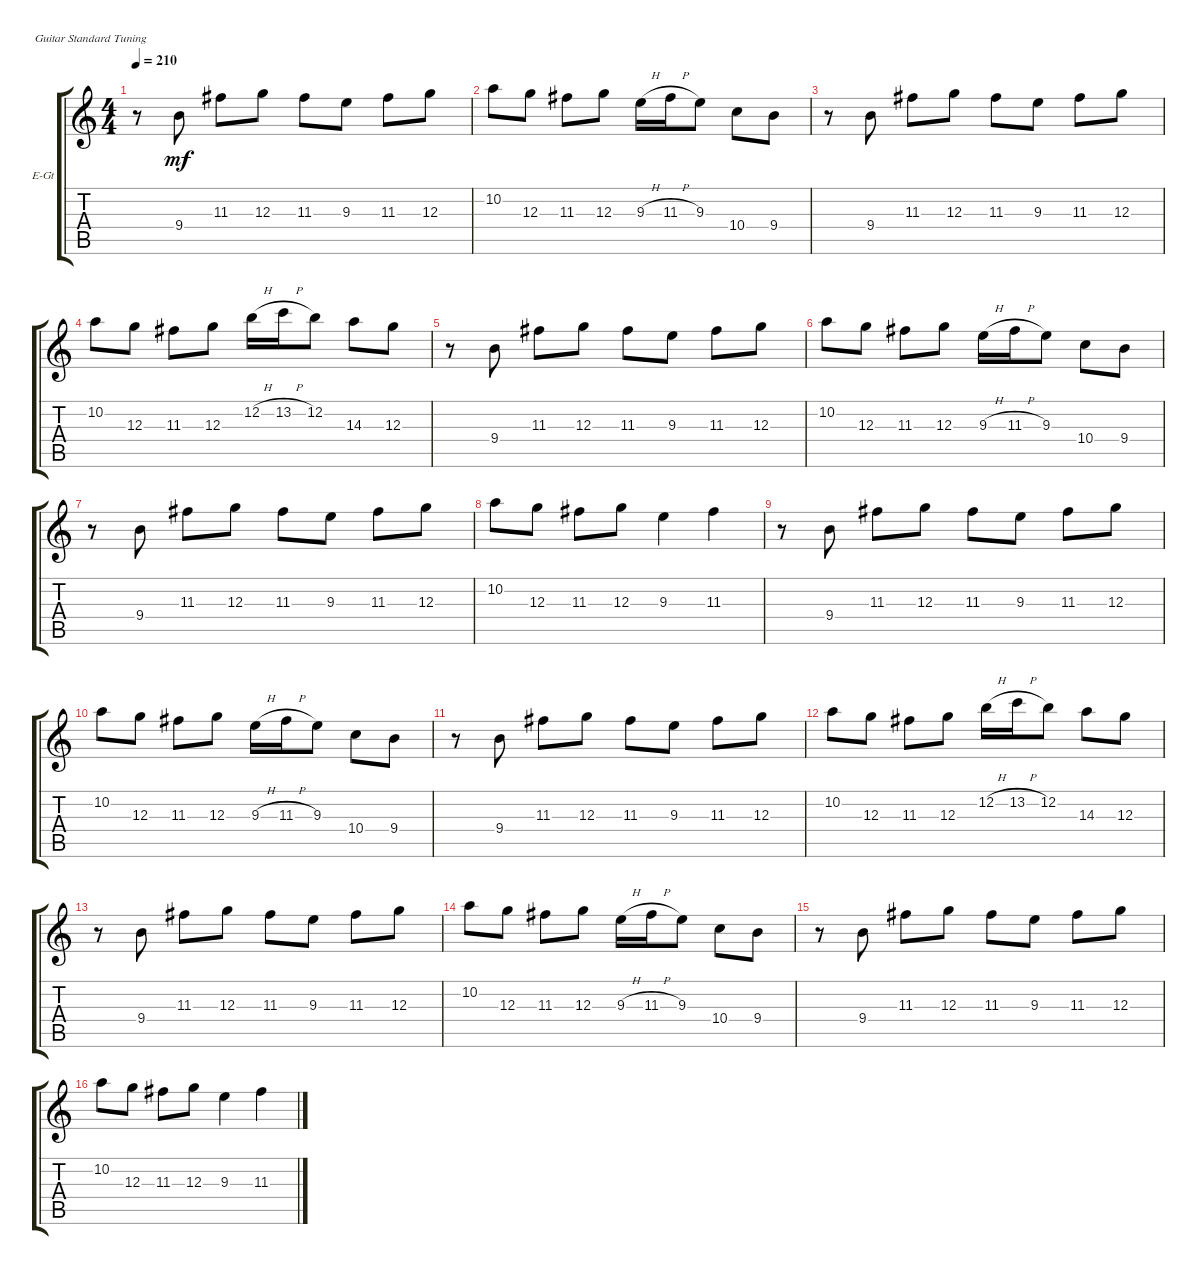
\bracketExtendMode groupsimilarinstruments
\firstSystemTrackNameOrientation horizontal
\otherSystemsTrackNameOrientation horizontal
\track ("solo" "E-Gt") {instrument distortionguitar}
\staff {score tabs}
\tuning (E4 B3 G3 D3 A2 E2)
\ts (4 4)
\tempo 210
\clef g2
\ks c
r.8{dy mf} 9.4.8 11.3.8 12.3.8 11.3.8 9.3.8 11.3.8 12.3.8 |
10.2.8 12.3.8 11.3.8 12.3.8 9.3{h}.16 11.3{h}.16 9.3.8 10.4.8 9.4.8 |
r.8 9.4.8 11.3.8 12.3.8 11.3.8 9.3.8 11.3.8 12.3.8 |
10.2.8 12.3.8 11.3.8 12.3.8 12.2{h}.16 13.2{h}.16 12.2.8 14.3.8 12.3.8 |
r.8 9.4.8 11.3.8 12.3.8 11.3.8 9.3.8 11.3.8 12.3.8 |
10.2.8 12.3.8 11.3.8 12.3.8 9.3{h}.16 11.3{h}.16 9.3.8 10.4.8 9.4.8 |
r.8 9.4.8 11.3.8 12.3.8 11.3.8 9.3.8 11.3.8 12.3.8 |
10.2.8 12.3.8 11.3.8 12.3.8 9.3.4 11.3.4 |
r.8 9.4.8 11.3.8 12.3.8 11.3.8 9.3.8 11.3.8 12.3.8 |
10.2.8 12.3.8 11.3.8 12.3.8 9.3{h}.16 11.3{h}.16 9.3.8 10.4.8 9.4.8 |
r.8 9.4.8 11.3.8 12.3.8 11.3.8 9.3.8 11.3.8 12.3.8 |
10.2.8 12.3.8 11.3.8 12.3.8 12.2{h}.16 13.2{h}.16 12.2.8 14.3.8 12.3.8 |
r.8 9.4.8 11.3.8 12.3.8 11.3.8 9.3.8 11.3.8 12.3.8 |
10.2.8 12.3.8 11.3.8 12.3.8 9.3{h}.16 11.3{h}.16 9.3.8 10.4.8 9.4.8 |
r.8 9.4.8 11.3.8 12.3.8 11.3.8 9.3.8 11.3.8 12.3.8 |
10.2.8 12.3.8 11.3.8 12.3.8 9.3.4 11.3.4
